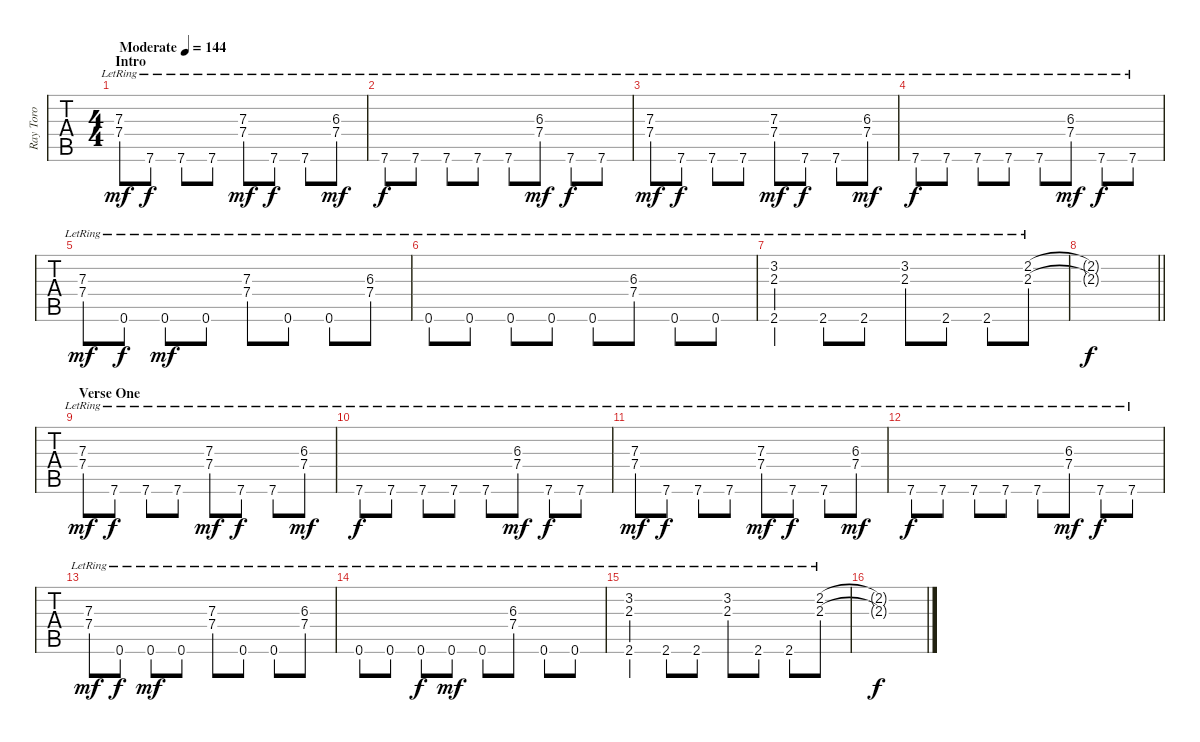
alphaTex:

\track ("Ray Toro" "Ray Toro") {instrument electricguitarclean}
\staff {tabs}
\tuning (E4 B3 G3 D3 A2 E2) {hide}
\ts (4 4)
\section ("" "Intro")
\tempo (144 "Moderate")
\clef g2
\ks c
(7.3{lr} 7.4{lr}).8{dy mf instrument electricguitarclean} 7.6{lr}.8{dy f} 7.6{lr}.8 7.6{lr}.8 (7.3{lr} 7.4{lr}).8{dy mf} 7.6{lr}.8{dy f} 7.6{lr}.8 (6.3{lr} 7.4{lr}).8{dy mf} |
7.6{lr}.8{dy f} 7.6{lr}.8 7.6{lr}.8 7.6{lr}.8 7.6{lr}.8 (6.3{lr} 7.4{lr}).8{dy mf} 7.6{lr}.8{dy f} 7.6{lr}.8 |
(7.3{lr} 7.4{lr}).8{dy mf} 7.6{lr}.8{dy f} 7.6{lr}.8 7.6{lr}.8 (7.3{lr} 7.4{lr}).8{dy mf} 7.6{lr}.8{dy f} 7.6{lr}.8 (6.3{lr} 7.4{lr}).8{dy mf} |
7.6{lr}.8{dy f} 7.6{lr}.8 7.6{lr}.8 7.6{lr}.8 7.6{lr}.8 (6.3{lr} 7.4{lr}).8{dy mf} 7.6{lr}.8{dy f} 7.6{lr}.8 |
(7.3{lr} 7.4{lr}).8{dy mf} 0.6{lr}.8{dy f} 0.6{lr}.8{dy mf} 0.6{lr}.8 (7.3{lr} 7.4{lr}).8 0.6{lr}.8 0.6{lr}.8 (6.3{lr} 7.4{lr}).8 |
0.6{lr}.8 0.6{lr}.8 0.6{lr}.8 0.6{lr}.8 0.6{lr}.8 (6.3{lr} 7.4{lr}).8 0.6{lr}.8 0.6{lr}.8 |
(3.2{lr} 2.3{lr} 2.6{lr}).4 2.6{lr}.8 2.6{lr}.8 (3.2{lr} 2.3{lr}).8 2.6{lr}.8 2.6{lr}.8 (2.2{lr} 2.3{lr}).8 |
\barLineRight lightlight
(2.2{t} 2.3{t}).1{dy f} |
\section ("" "Verse One")
(7.3{lr} 7.4{lr}).8{dy mf} 7.6{lr}.8{dy f} 7.6{lr}.8 7.6{lr}.8 (7.3{lr} 7.4{lr}).8{dy mf} 7.6{lr}.8{dy f} 7.6{lr}.8 (6.3{lr} 7.4{lr}).8{dy mf} |
7.6{lr}.8{dy f} 7.6{lr}.8 7.6{lr}.8 7.6{lr}.8 7.6{lr}.8 (6.3{lr} 7.4{lr}).8{dy mf} 7.6{lr}.8{dy f} 7.6{lr}.8 |
(7.3{lr} 7.4{lr}).8{dy mf} 7.6{lr}.8{dy f} 7.6{lr}.8 7.6{lr}.8 (7.3{lr} 7.4{lr}).8{dy mf} 7.6{lr}.8{dy f} 7.6{lr}.8 (6.3{lr} 7.4{lr}).8{dy mf} |
7.6{lr}.8{dy f} 7.6{lr}.8 7.6{lr}.8 7.6{lr}.8 7.6{lr}.8 (6.3{lr} 7.4{lr}).8{dy mf} 7.6{lr}.8{dy f} 7.6{lr}.8 |
(7.3{lr} 7.4{lr}).8{dy mf} 0.6{lr}.8{dy f} 0.6{lr}.8{dy mf} 0.6{lr}.8 (7.3{lr} 7.4{lr}).8 0.6{lr}.8 0.6{lr}.8 (6.3{lr} 7.4{lr}).8 |
0.6{lr}.8 0.6{lr}.8 0.6{lr}.8{dy f} 0.6{lr}.8{dy mf} 0.6{lr}.8 (6.3{lr} 7.4{lr}).8 0.6{lr}.8 0.6{lr}.8 |
(3.2{lr} 2.3{lr} 2.6{lr}).4 2.6{lr}.8 2.6{lr}.8 (3.2{lr} 2.3{lr}).8 2.6{lr}.8 2.6{lr}.8 (2.2{lr} 2.3{lr}).8 |
(2.2{t} 2.3{t}).1{dy f}
